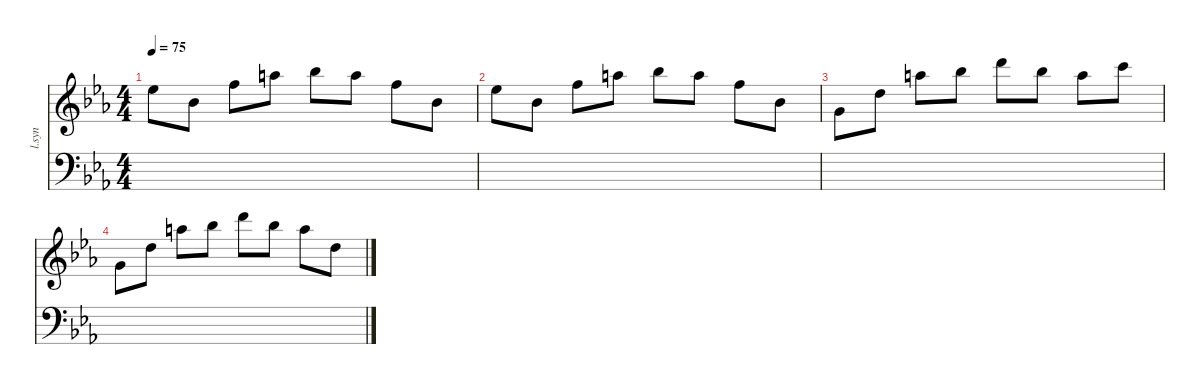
\defaultSystemsLayout 4
\hideDynamics
\bracketExtendMode nobrackets
\otherSystemsTrackNameOrientation horizontal
\track ("Lead Synthesizer" "l.syn") {instrument lead7fifths}
\staff {score}
\tuning (E4 B3 G3 D3 A2 E2)
\ts (4 4)
\tempo 75
\clef g2
\ks cminor
25.4{acc b}.8{dy ff beam Down} 6.1{acc b}.8{beam Down} 13.1{acc forcenatural}.8{beam Down} 17.1{acc forcenatural}.8{beam Down} 18.1{acc b}.8{beam Down} 17.1{acc forcenatural}.8{beam Down} 13.1{acc forcenatural}.8{beam Down} 6.1{acc b}.8{beam Down} |
25.4{acc b}.8{beam Down} 6.1{acc b}.8{beam Down} 13.1{acc forcenatural}.8{beam Down} 17.1{acc forcenatural}.8{beam Down} 18.1{acc b}.8{beam Down} 17.1{acc forcenatural}.8{beam Down} 13.1{acc forcenatural}.8{beam Down} 6.1{acc b}.8{beam Down} |
3.1{acc forcenatural}.8{beam Down} 10.1{acc forcenatural}.8{beam Down} 17.1{acc forcenatural}.8{beam Down} 18.1{acc b}.8{beam Down} 22.1{acc forcenatural}.8{beam Down} 18.1{acc b}.8{beam Down} 17.1{acc forcenatural}.8{beam Down} 20.1{acc forcenatural}.8{beam Down} |
3.1{acc forcenatural}.8{beam Down} 10.1{acc forcenatural}.8{beam Down} 17.1{acc forcenatural}.8{beam Down} 18.1{acc b}.8{beam Down} 22.1{acc forcenatural}.8{beam Down} 18.1{acc b}.8{beam Down} 17.1{acc forcenatural}.8{beam Down} 10.1{acc forcenatural}.8{beam Down} |
\staff {score}
\tuning (G2 D2 A1 E1 B0)
\clef f4
\ottava regular
\simile none
\ks cminor
|
|
|
|
